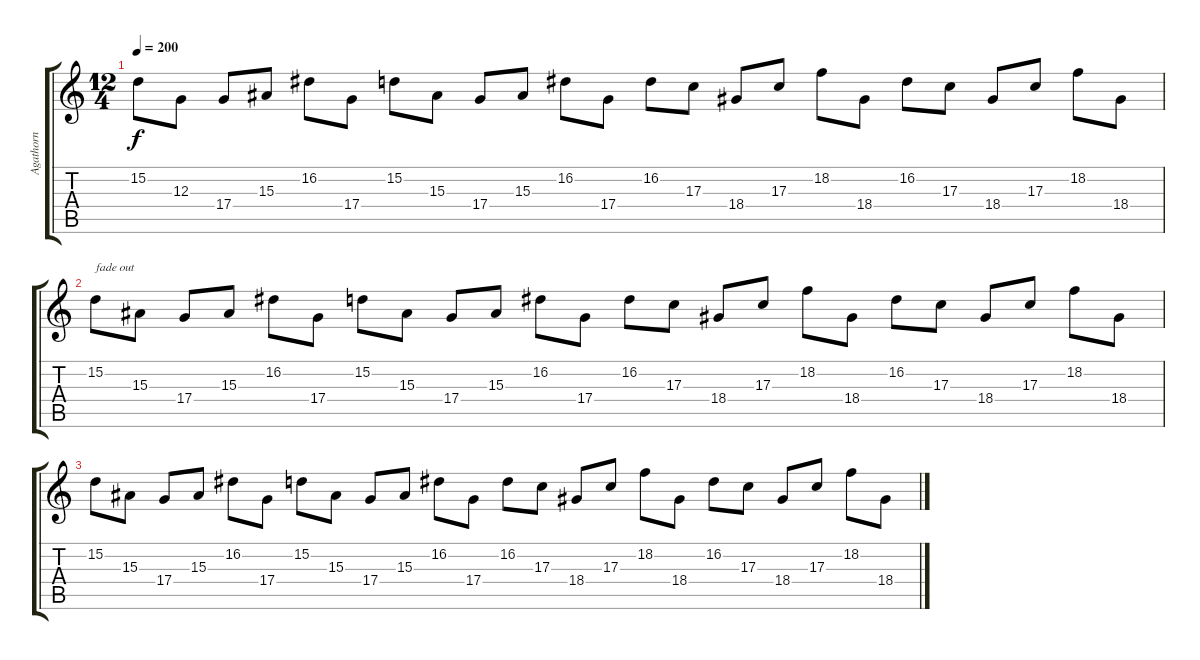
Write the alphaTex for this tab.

\track ("Agathorn" "Agathorn") {instrument choiraahs}
\staff {score tabs}
\tuning (E4 B3 G3 D3 A2 E2) {hide}
\ts (12 4)
\tempo 200
\clef g2
\ks c
15.2.8{dy f} 12.3.8 17.4.8 15.3.8 16.2.8 17.4.8 15.2.8 15.3.8 17.4.8 15.3.8 16.2.8 17.4.8 16.2.8 17.3.8 18.4.8 17.3.8 18.2.8 18.4.8 16.2.8 17.3.8 18.4.8 17.3.8 18.2.8 18.4.8 |
15.2.8{txt "fade out" volume 10} 15.3.8 17.4.8 15.3.8 16.2.8 17.4.8 15.2.8{volume 9} 15.3.8 17.4.8 15.3.8 16.2.8 17.4.8 16.2.8{volume 8} 17.3.8 18.4.8 17.3.8 18.2.8 18.4.8 16.2.8{volume 7} 17.3.8 18.4.8 17.3.8 18.2.8 18.4.8 |
15.2.8{volume 6} 15.3.8 17.4.8 15.3.8 16.2.8 17.4.8 15.2.8{volume 4} 15.3.8 17.4.8 15.3.8 16.2.8 17.4.8 16.2.8{volume 2} 17.3.8 18.4.8 17.3.8 18.2.8 18.4.8 16.2.8{volume 1} 17.3.8 18.4.8 17.3.8 18.2.8 18.4.8
